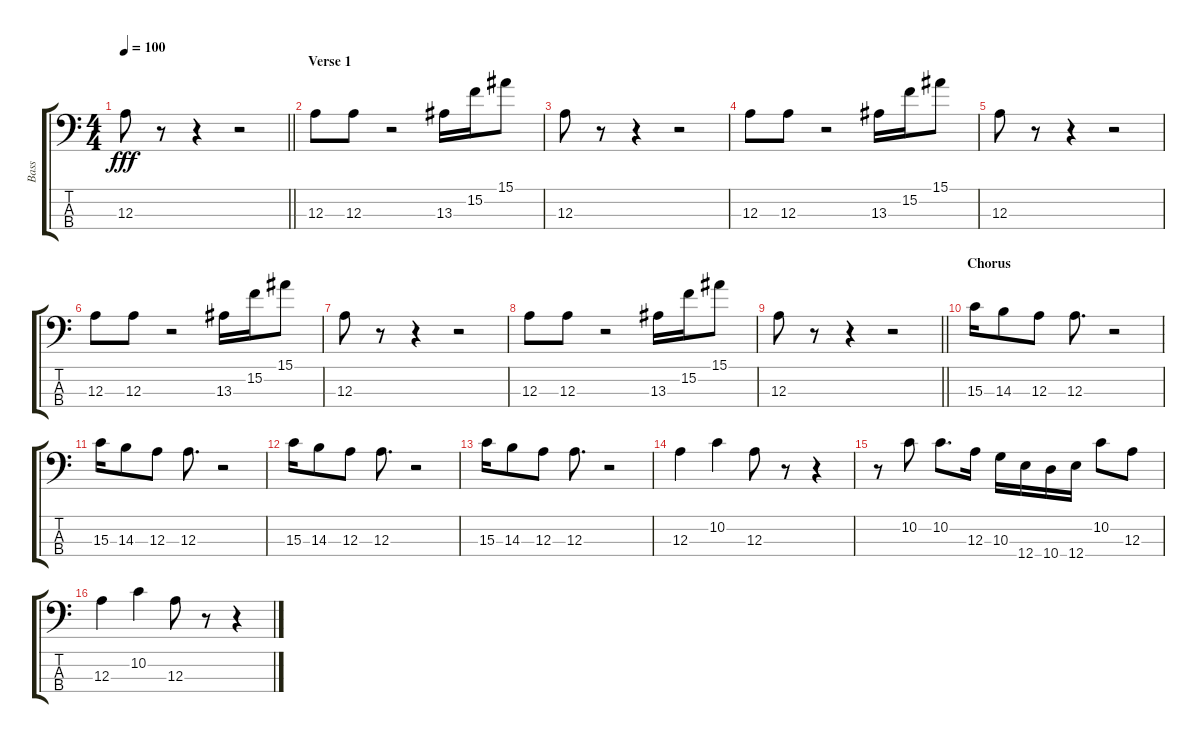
\track ("Bass" "Bass") {instrument electricbassfinger}
\staff {score tabs}
\tuning (G2 D2 A1 E1) {hide}
\ts (4 4)
\tempo 100
\clef f4
\barLineRight lightlight
\ks c
12.3.8{dy fff} r.8 r.4 r.2 |
\section ("" "Verse 1")
12.3.8 12.3.8 r.2 13.3.16 15.2.16 15.1.8 |
12.3.8 r.8 r.4 r.2 |
12.3.8 12.3.8 r.2 13.3.16 15.2.16 15.1.8 |
12.3.8 r.8 r.4 r.2 |
12.3.8 12.3.8 r.2 13.3.16 15.2.16 15.1.8 |
12.3.8 r.8 r.4 r.2 |
12.3.8 12.3.8 r.2 13.3.16 15.2.16 15.1.8 |
\barLineRight lightlight
12.3.8 r.8 r.4 r.2 |
\section ("" "Chorus")
15.3.16 14.3.8 12.3.8 12.3.8{d} r.2 |
15.3.16 14.3.8 12.3.8 12.3.8{d} r.2 |
15.3.16 14.3.8 12.3.8 12.3.8{d} r.2 |
15.3.16 14.3.8 12.3.8 12.3.8{d} r.2 |
12.3.4 10.2.4 12.3.8 r.8 r.4 |
r.8 10.2.8 10.2.8{d} 12.3.16 10.3.16 12.4.16 10.4.16 12.4.16 10.2.8 12.3.8 |
12.3.4 10.2.4 12.3.8 r.8 r.4
